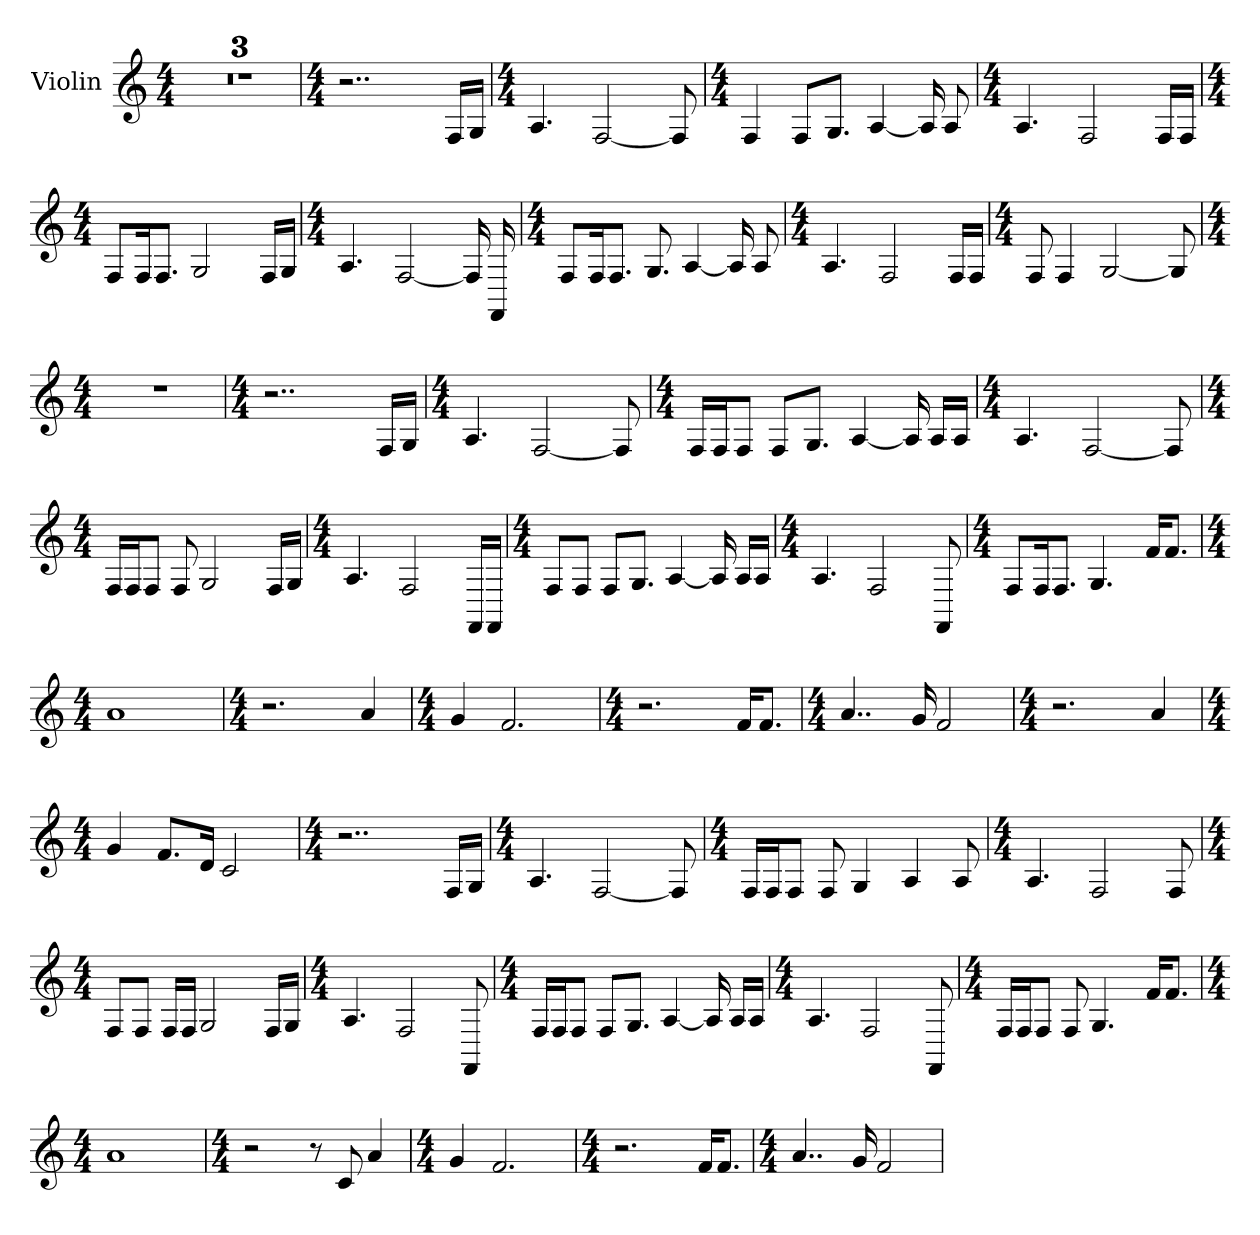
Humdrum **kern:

**kern
*part1
*staff1
*I"Violin
*I'Vln
*M4/4
=
1r
=
*M4/4
1r
=
*M4/4
1r
=
*M4/4
2..r
16FLL
16GJJ
=
*M4/4
4.A
[2F
8F]
=
*M4/4
4F
8FL
8.GJ
[4A
16A]
8A
=
*M4/4
4.A
2F
16FLL
16FJJ
=
*M4/4
8FL
16FK
8.FJ
2G
16FLL
16GJJ
=
*M4/4
4.A
[2F
16F]
16FF
=
*M4/4
8FL
16FK
8.FJ
8.G
[4A
16A]
8A
=
*M4/4
4.A
2F
16FLL
16FJJ
=
*M4/4
8F
4F
[2G
8G]
=
*M4/4
1r
=
*M4/4
2..r
16FLL
16GJJ
=
*M4/4
4.A
[2F
8F]
=
*M4/4
16FLL
16FJ
8FJ
8FL
8.GJ
[4A
16A]
16ALL
16AJJ
=
*M4/4
4.A
[2F
8F]
=
*M4/4
16FLL
16FJ
8FJ
8F
2G
16FLL
16GJJ
=
*M4/4
4.A
2F
16FFLL
16FFJJ
=
*M4/4
8FL
8FJ
8FL
8.GJ
[4A
16A]
16ALL
16AJJ
=
*M4/4
4.A
2F
8FF
=
*M4/4
8FL
16FK
8.FJ
4.G
16fKL
8.fJ
=
*M4/4
1a
=
*M4/4
2.r
4a
=
*M4/4
4g
2.f
=
*M4/4
2.r
16fKL
8.fJ
=
*M4/4
4..a
16g
2f
=
*M4/4
2.r
4a
=
*M4/4
4g
8.fL
16dJk
2c
=
*M4/4
2..r
16FLL
16GJJ
=
*M4/4
4.A
[2F
8F]
=
*M4/4
16FLL
16FJ
8FJ
8F
4G
4A
8A
=
*M4/4
4.A
2F
8F
=
*M4/4
8FL
8FJ
16FLL
16FJJ
2G
16FLL
16GJJ
=
*M4/4
4.A
2F
8FF
=
*M4/4
16FLL
16FJ
8FJ
8FL
8.GJ
[4A
16A]
16ALL
16AJJ
=
*M4/4
4.A
2F
8FF
=
*M4/4
16FLL
16FJ
8FJ
8F
4.G
16fKL
8.fJ
=
*M4/4
1a
=
*M4/4
2r
8r
8c
4a
=
*M4/4
4g
2.f
=
*M4/4
2.r
16fKL
8.fJ
=
*M4/4
4..a
16g
2f
=
*-
